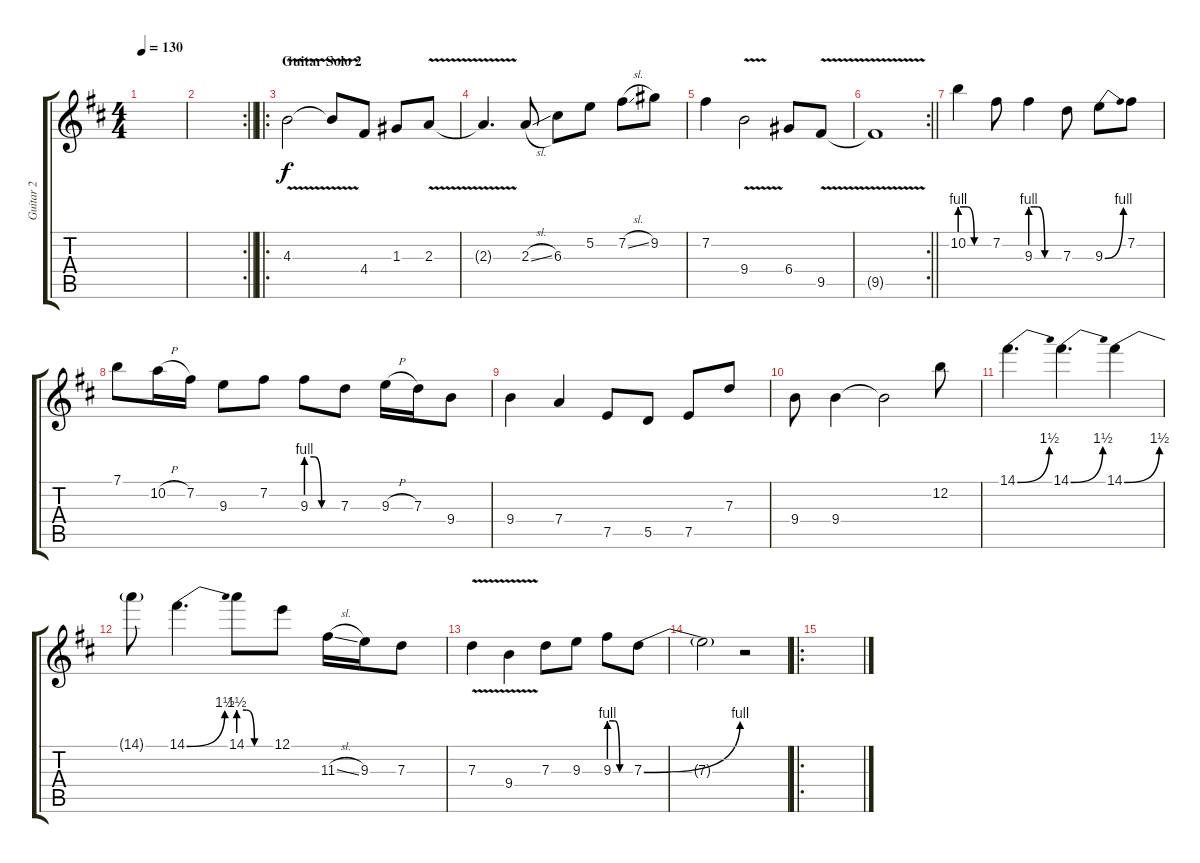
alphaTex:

\track ("Guitar 2" "Guitar 2") {instrument distortionguitar}
\staff {score tabs}
\tuning (E4 B3 G3 D3 A2 E2) {hide}
\ts (4 4)
\tempo 130
\clef g2
\ks d
|
\rc 2
\barLineRight lightlight
|
\ro
\section ("" "Guitar Solo 2")
4.3{v}.2 4.3{t}.8 4.4.8 1.3.8 2.3{v}.8 |
2.3{t}.4{d} 2.3{sl}.8 6.3.8 5.2.8 7.2{sl}.8 9.2.8 |
7.2.4 9.4{v}.2 6.4.8 9.5{v}.8 |
\rc 2
\barLineRight lightlight
9.5{t}.1 |
10.2{be (custom 0 4 15 4 30 0 60 0)}.4 7.2.8 9.3{be (custom 0 4 15 4 30 0 60 0)}.4 7.3.8 9.3{be (bend 0 0 60 4)}.8 7.2.8 |
7.1.8 10.2{h}.16 7.2.16 9.3.8 7.2.8 9.3{be (custom 0 4 15 4 30 0 60 0)}.8 7.3.8 9.3{h}.16 7.3.16 9.4.8 |
9.4.4 7.4.4 7.5.8 5.5.8 7.5.8 7.3.8 |
9.4.8 9.4.4 9.4{t}.2 12.2.8 |
14.1{be (bend 0 0 60 6)}.4{d} 14.1{be (bend 0 0 60 6)}.4{d} 14.1{be (bend 0 0 60 6)}.4 |
14.1{t}.8 14.1{be (bend 0 0 60 6)}.4{d} 14.1{be (custom 0 6 15 6 30 0 60 0)}.8 12.1.8 11.3{sl}.16 9.3.16 7.3.8 |
7.3{v}.4 9.4{v}.4 7.3.8 9.3.8 9.3{be (custom 0 4 15 4 30 0 60 0)}.8 7.3{be (bend 0 0 60 4)}.8 |
7.3{t}.2 r.2 |
\ro
